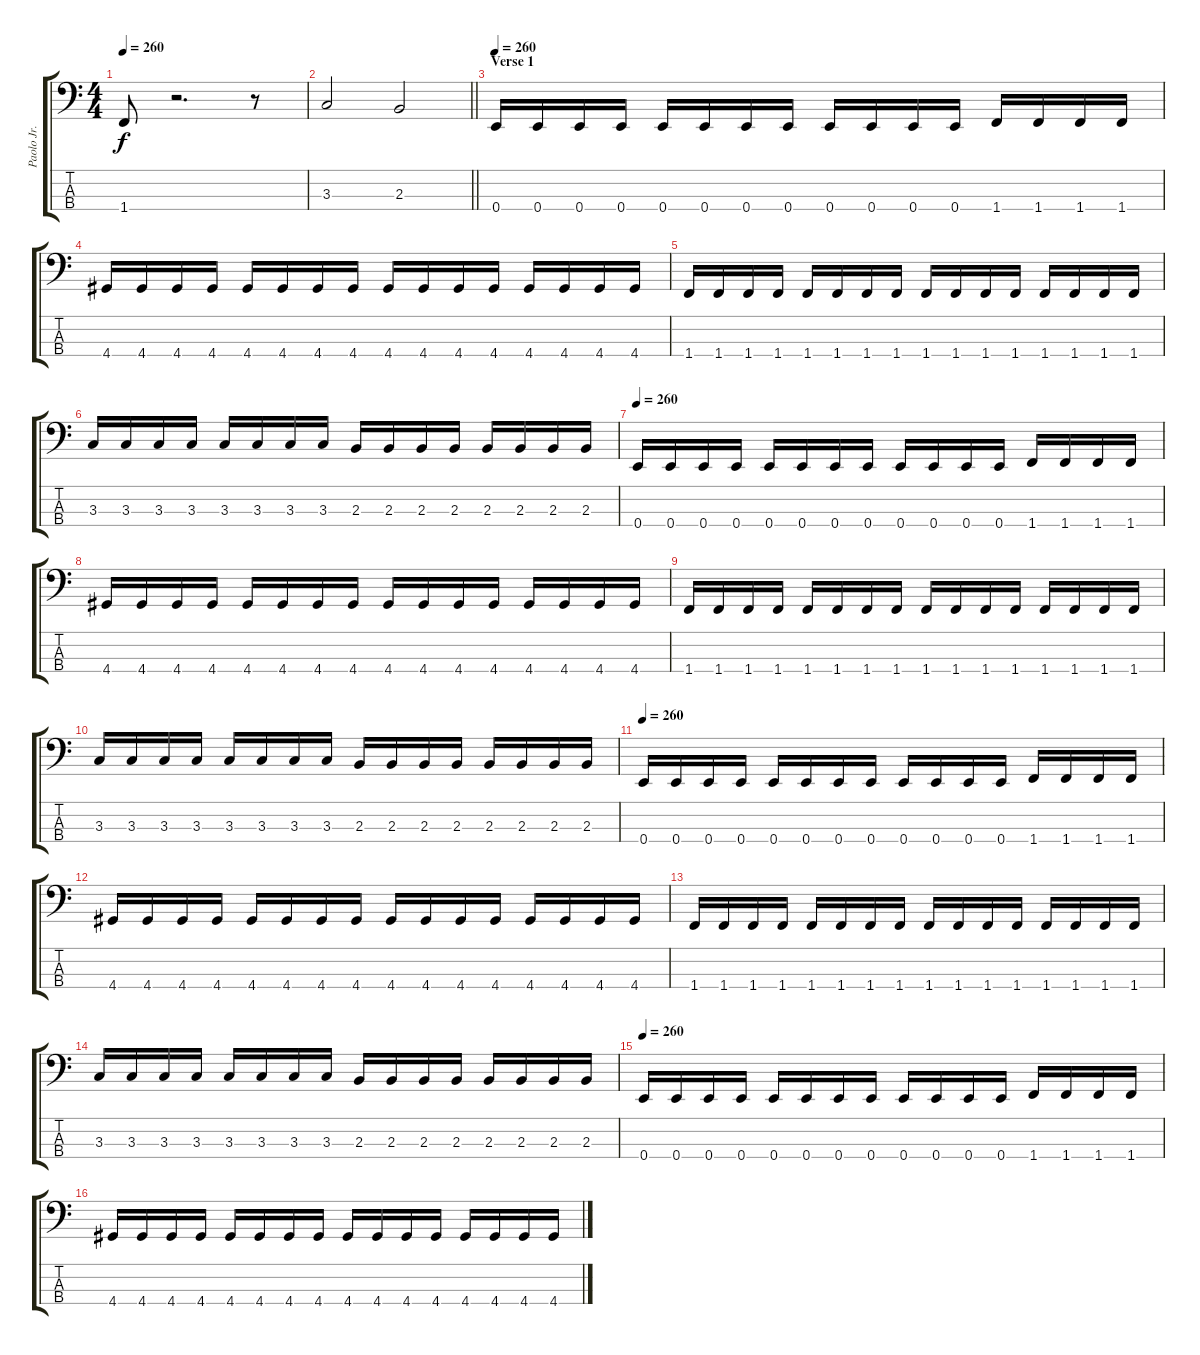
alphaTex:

\track ("Paolo Jr." "Paolo Jr.") {instrument electricbasspick}
\staff {score tabs}
\tuning (G2 D2 A1 E1) {hide}
\ts (4 4)
\tempo 260
\clef f4
\ks c
1.4.8{dy f} r.2{d} r.8 |
\barLineRight lightlight
3.3.2 2.3.2 |
\section ("" "Verse 1")
\tempo 260
0.4.16 0.4.16 0.4.16 0.4.16 0.4.16 0.4.16 0.4.16 0.4.16 0.4.16 0.4.16 0.4.16 0.4.16 1.4.16 1.4.16 1.4.16 1.4.16 |
4.4.16 4.4.16 4.4.16 4.4.16 4.4.16 4.4.16 4.4.16 4.4.16 4.4.16 4.4.16 4.4.16 4.4.16 4.4.16 4.4.16 4.4.16 4.4.16 |
1.4.16 1.4.16 1.4.16 1.4.16 1.4.16 1.4.16 1.4.16 1.4.16 1.4.16 1.4.16 1.4.16 1.4.16 1.4.16 1.4.16 1.4.16 1.4.16 |
3.3.16 3.3.16 3.3.16 3.3.16 3.3.16 3.3.16 3.3.16 3.3.16 2.3.16 2.3.16 2.3.16 2.3.16 2.3.16 2.3.16 2.3.16 2.3.16 |
\tempo 260
0.4.16 0.4.16 0.4.16 0.4.16 0.4.16 0.4.16 0.4.16 0.4.16 0.4.16 0.4.16 0.4.16 0.4.16 1.4.16 1.4.16 1.4.16 1.4.16 |
4.4.16 4.4.16 4.4.16 4.4.16 4.4.16 4.4.16 4.4.16 4.4.16 4.4.16 4.4.16 4.4.16 4.4.16 4.4.16 4.4.16 4.4.16 4.4.16 |
1.4.16 1.4.16 1.4.16 1.4.16 1.4.16 1.4.16 1.4.16 1.4.16 1.4.16 1.4.16 1.4.16 1.4.16 1.4.16 1.4.16 1.4.16 1.4.16 |
3.3.16 3.3.16 3.3.16 3.3.16 3.3.16 3.3.16 3.3.16 3.3.16 2.3.16 2.3.16 2.3.16 2.3.16 2.3.16 2.3.16 2.3.16 2.3.16 |
\tempo 260
0.4.16 0.4.16 0.4.16 0.4.16 0.4.16 0.4.16 0.4.16 0.4.16 0.4.16 0.4.16 0.4.16 0.4.16 1.4.16 1.4.16 1.4.16 1.4.16 |
4.4.16 4.4.16 4.4.16 4.4.16 4.4.16 4.4.16 4.4.16 4.4.16 4.4.16 4.4.16 4.4.16 4.4.16 4.4.16 4.4.16 4.4.16 4.4.16 |
1.4.16 1.4.16 1.4.16 1.4.16 1.4.16 1.4.16 1.4.16 1.4.16 1.4.16 1.4.16 1.4.16 1.4.16 1.4.16 1.4.16 1.4.16 1.4.16 |
3.3.16 3.3.16 3.3.16 3.3.16 3.3.16 3.3.16 3.3.16 3.3.16 2.3.16 2.3.16 2.3.16 2.3.16 2.3.16 2.3.16 2.3.16 2.3.16 |
\tempo 260
0.4.16 0.4.16 0.4.16 0.4.16 0.4.16 0.4.16 0.4.16 0.4.16 0.4.16 0.4.16 0.4.16 0.4.16 1.4.16 1.4.16 1.4.16 1.4.16 |
4.4.16 4.4.16 4.4.16 4.4.16 4.4.16 4.4.16 4.4.16 4.4.16 4.4.16 4.4.16 4.4.16 4.4.16 4.4.16 4.4.16 4.4.16 4.4.16
